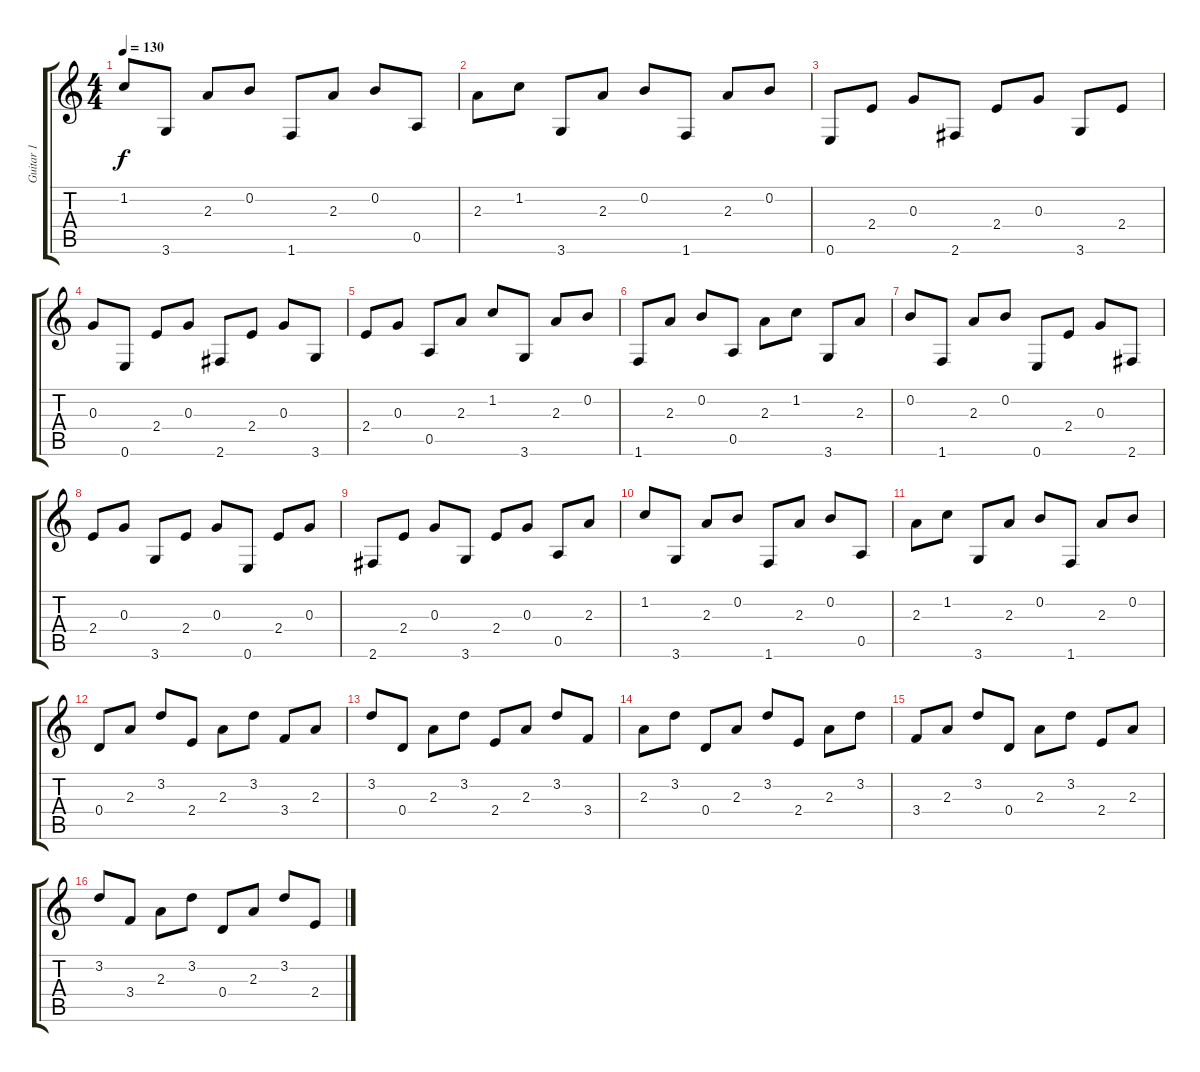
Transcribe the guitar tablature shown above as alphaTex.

\track ("Guitar 1" "Guitar 1") {instrument acousticguitarnylon}
\staff {score tabs}
\tuning (E4 B3 G3 D3 A2 E2) {hide}
\ts (4 4)
\tempo 130
\clef g2
\ks c
1.2.8{dy f} 3.6.8 2.3.8 0.2.8 1.6.8 2.3.8 0.2.8 0.5.8 |
2.3.8 1.2.8 3.6.8 2.3.8 0.2.8 1.6.8 2.3.8 0.2.8 |
0.6.8 2.4.8 0.3.8 2.6.8 2.4.8 0.3.8 3.6.8 2.4.8 |
0.3.8 0.6.8 2.4.8 0.3.8 2.6.8 2.4.8 0.3.8 3.6.8 |
2.4.8 0.3.8 0.5.8 2.3.8 1.2.8 3.6.8 2.3.8 0.2.8 |
1.6.8 2.3.8 0.2.8 0.5.8 2.3.8 1.2.8 3.6.8 2.3.8 |
0.2.8 1.6.8 2.3.8 0.2.8 0.6.8 2.4.8 0.3.8 2.6.8 |
2.4.8 0.3.8 3.6.8 2.4.8 0.3.8 0.6.8 2.4.8 0.3.8 |
2.6.8 2.4.8 0.3.8 3.6.8 2.4.8 0.3.8 0.5.8 2.3.8 |
1.2.8 3.6.8 2.3.8 0.2.8 1.6.8 2.3.8 0.2.8 0.5.8 |
2.3.8 1.2.8 3.6.8 2.3.8 0.2.8 1.6.8 2.3.8 0.2.8 |
0.4.8 2.3.8 3.2.8 2.4.8 2.3.8 3.2.8 3.4.8 2.3.8 |
3.2.8 0.4.8 2.3.8 3.2.8 2.4.8 2.3.8 3.2.8 3.4.8 |
2.3.8 3.2.8 0.4.8 2.3.8 3.2.8 2.4.8 2.3.8 3.2.8 |
3.4.8 2.3.8 3.2.8 0.4.8 2.3.8 3.2.8 2.4.8 2.3.8 |
3.2.8 3.4.8 2.3.8 3.2.8 0.4.8 2.3.8 3.2.8 2.4.8
